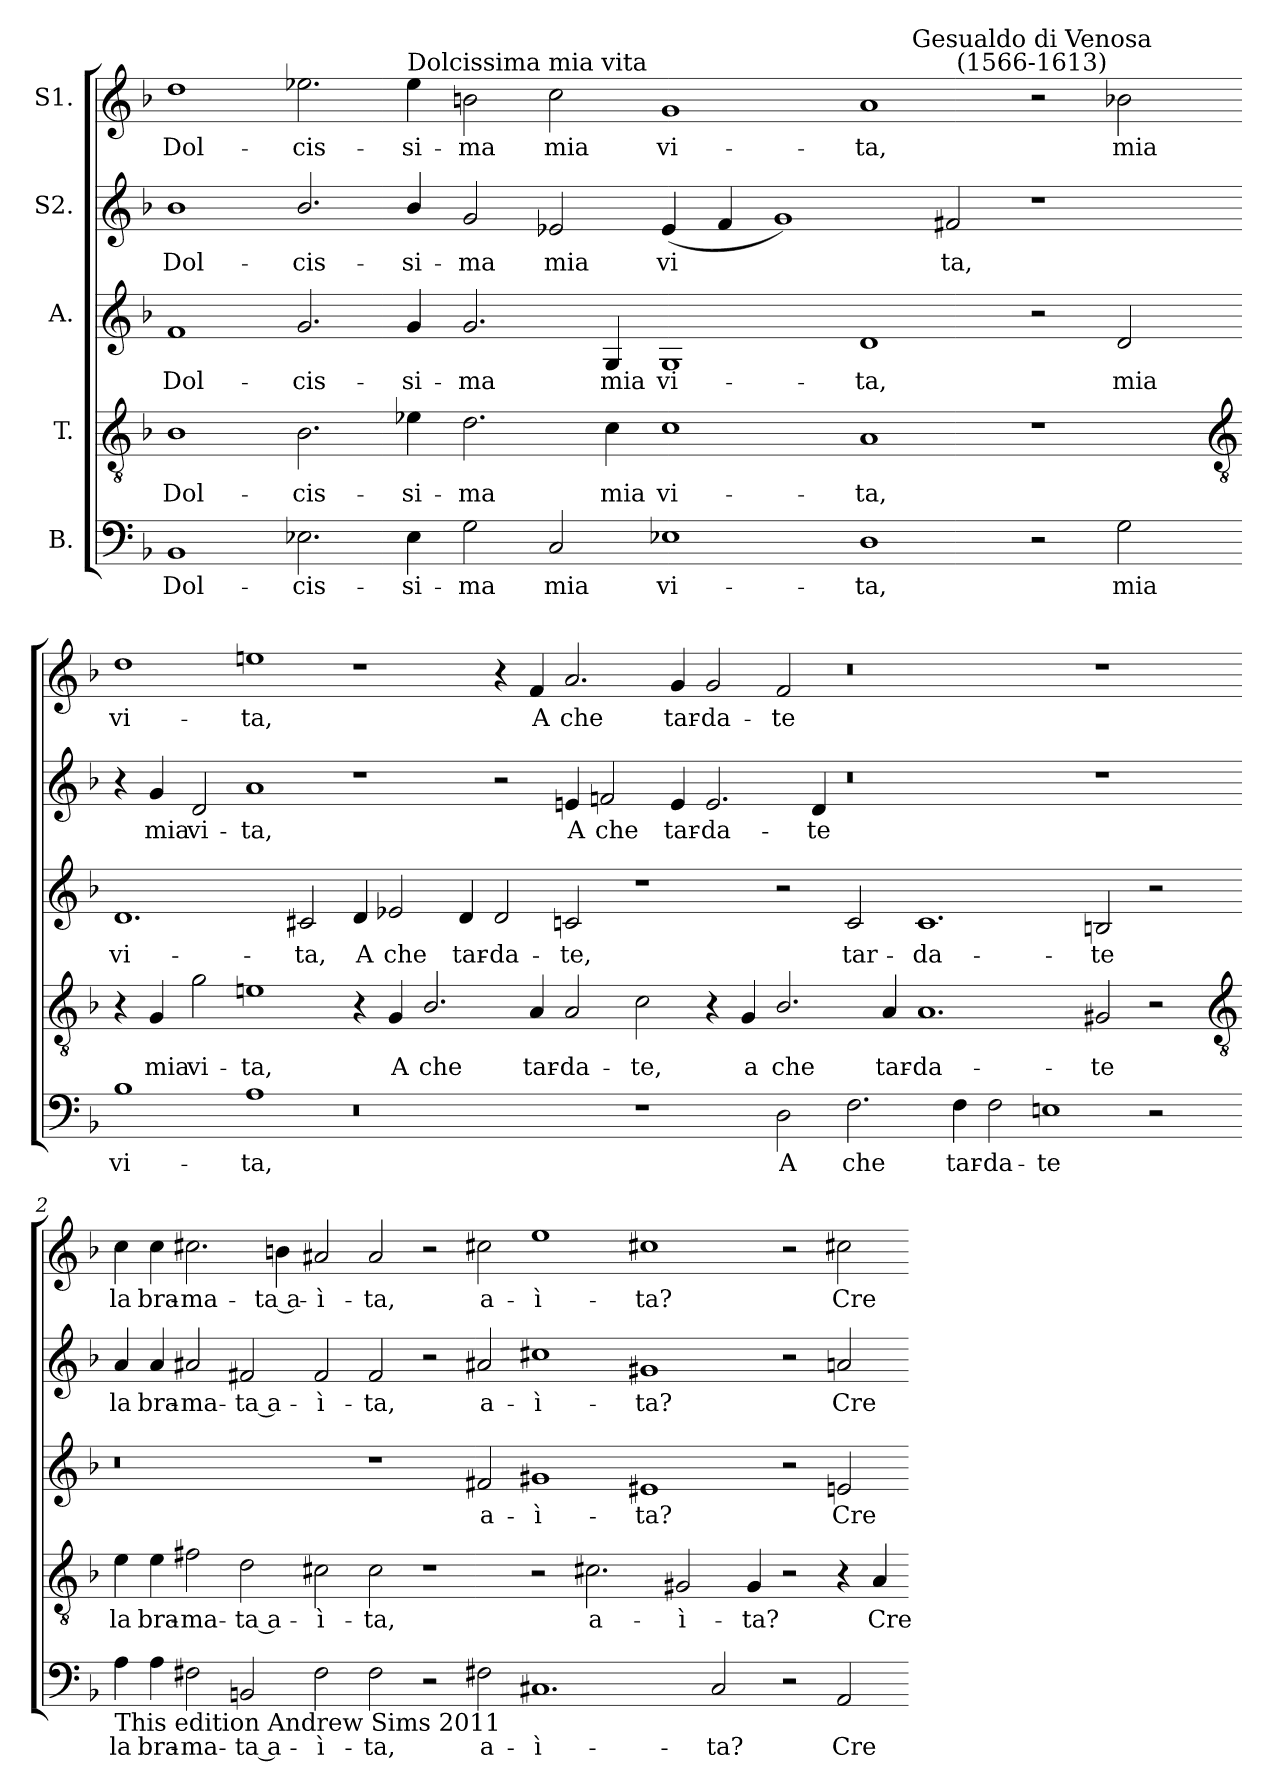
**kern	**text	**kern	**text	**kern	**text	**kern	**text	**kern	**text
*part5	*part5	*part4	*part4	*part3	*part3	*part2	*part2	*part1	*part1
*staff5	*staff5	*staff4	*staff4	*staff3	*staff3	*staff2	*staff2	*staff1	*staff1
*I"B.	*	*I"T.	*	*I"A.	*	*I"S2.	*	*I"S1.	*
*clefF4	*	*clefGv2	*	*clefG2	*	*clefG2	*	*clefG2	*
*k[b-]	*	*k[b-]	*	*k[b-]	*	*k[b-]	*	*k[b-]	*
*F:	*	*F:	*	*F:	*	*F:	*	*F:	*
=	=	=	=	=	=	=	=	=	=
!	!LO:LY:b	!	!LO:LY:b	!	!LO:LY:b	!	!LO:LY:b	!	!LO:LY:b
1BB-	Dol-	1B-	Dol-	1f	Dol-	1b-	Dol-	1dd	Dol-
!	!LO:LY:b	!	!LO:LY:b	!	!LO:LY:b	!	!LO:LY:b	!	!LO:LY:b
2.E-X	-cis-	2.B-	-cis-	2.g	-cis-	2.b-/	-cis-	2.ee-X	-cis-
!	!	!	!	!	!	!	!	!LO:TX:a:t=Dolcissima mia vita	!
!	!LO:LY:b	!	!LO:LY:b	!	!LO:LY:b	!	!LO:LY:b	!	!LO:LY:b
4E-	-si-	4e-X	-si-	4g	-si-	4b-/	-si-	4ee-	-si-
!	!LO:LY:b	!	!LO:LY:b	!	!LO:LY:b	!	!LO:LY:b	!	!LO:LY:b
2G	-ma	2.d	-ma	2.g	-ma	2g	-ma	2bn	-ma
!	!LO:LY:b	!	!	!	!	!	!LO:LY:b	!	!LO:LY:b
2C	mia	.	.	.	.	2e-X	mia	2cc	mia
!	!	!	!LO:LY:b	!	!LO:LY:b	!	!	!	!
.	.	4c	mia	4G	mia	.	.	.	.
!	!LO:LY:b	!	!LO:LY:b	!	!LO:LY:b	!	!LO:LY:b	!	!LO:LY:b
1E-X	vi-	1c	vi-	1G	vi-	(<4e-	vi	1g	vi-
.	.	.	.	.	.	4f	.	.	.
.	.	.	.	.	.	1g)	.	.	.
!	!LO:LY:b	!	!LO:LY:b	!	!LO:LY:b	!	!	!	!LO:LY:b
1D	-ta,	1A	-ta,	1d	-ta,	.	.	1a	-ta,
!	!	!	!	!	!	!	!LO:LY:b	!	!
.	.	.	.	.	.	2f#X	ta,	.	.
!	!	!	!	!	!	!	!	!LO:TX:a:cj:t=Gesualdo di Venosa\n(1566-1613)	!
2r	.	1r	.	2r	.	1r	.	2r	.
!	!LO:LY:b	!	!	!	!LO:LY:b	!	!	!	!LO:LY:b
2G	mia	.	.	2d	mia	.	.	2b-X	mia
!!LO:LB:g=z
=1-	=1-	=1-	=1-	=1-	=1-	=1-	=1-	=1-	=1-
*	*	*clefGv2	*	*	*	*	*	*	*
!	!LO:LY:b	!	!	!	!LO:LY:b	!	!	!	!LO:LY:b
1B-	vi-	4r	.	1.d	vi-	4r	.	1dd	vi-
!	!	!	!LO:LY:b	!	!	!	!LO:LY:b	!	!
.	.	4G	mia	.	.	4g	mia	.	.
!	!	!	!LO:LY:b	!	!	!	!LO:LY:b	!	!
.	.	2g	vi-	.	.	2d	vi-	.	.
!	!LO:LY:b	!	!LO:LY:b	!	!	!	!LO:LY:b	!	!LO:LY:b
1A	-ta,	1e	-ta,	.	.	1a	-ta,	1ee	-ta,
!	!	!	!	!	!LO:LY:b	!	!	!	!
.	.	.	.	2c#X	-ta,	.	.	.	.
!	!	!	!	!	!LO:LY:b	!	!	!	!
0r	.	4r	.	4d	A	1r	.	1r	.
!	!	!	!LO:LY:b	!	!LO:LY:b	!	!	!	!
.	.	4G	A	2e-X	che	.	.	.	.
!	!	!	!LO:LY:b	!	!	!	!	!	!
.	.	2.B-/	che	.	.	.	.	.	.
!	!	!	!	!	!LO:LY:b	!	!	!	!
.	.	.	.	4d	tar-	.	.	.	.
!	!	!	!	!	!LO:LY:b	!	!	!	!
.	.	.	.	2d	-da-	2r	.	4r	.
!	!	!	!LO:LY:b	!	!	!	!	!	!LO:LY:b
.	.	4A	tar-	.	.	.	.	4f	A
!	!	!	!LO:LY:b	!	!LO:LY:b	!	!LO:LY:b	!	!LO:LY:b
.	.	2A	-da-	2cn	-te,	4e	A	2.a	che
!	!	!	!	!	!	!	!LO:LY:b	!	!
.	.	.	.	.	.	2f	che	.	.
!	!	!	!LO:LY:b	!	!	!	!	!	!
1r	.	2c	-te,	1r	.	.	.	.	.
!	!	!	!	!	!	!	!LO:LY:b	!	!LO:LY:b
.	.	.	.	.	.	4e	tar-	4g	tar-
!	!	!	!	!	!	!	!LO:LY:b	!	!LO:LY:b
.	.	4r	.	.	.	2.e	-da-	2g	-da-
!	!	!	!LO:LY:b	!	!	!	!	!	!
.	.	4G	a	.	.	.	.	.	.
!	!LO:LY:b	!	!LO:LY:b	!	!	!	!	!	!LO:LY:b
2D	A	2.B-/	che	2r	.	.	.	2f	-te
!	!	!	!	!	!	!	!LO:LY:b	!	!
.	.	.	.	.	.	4d	-te	.	.
!	!LO:LY:b	!	!	!	!LO:LY:b	!	!	!	!
2.F	che	.	.	2c	tar-	0r	.	0r	.
!	!	!	!LO:LY:b	!	!	!	!	!	!
.	.	4A	tar-	.	.	.	.	.	.
!	!	!	!LO:LY:b	!	!LO:LY:b	!	!	!	!
.	.	1.A	-da-	1.c	-da-	.	.	.	.
!	!LO:LY:b	!	!	!	!	!	!	!	!
4F	tar-	.	.	.	.	.	.	.	.
!	!LO:LY:b	!	!	!	!	!	!	!	!
2F	-da-	.	.	.	.	.	.	.	.
!	!LO:LY:b	!	!	!	!	!	!	!	!
1E	-te	.	.	.	.	.	.	.	.
!	!	!	!LO:LY:b	!	!LO:LY:b	!	!	!	!
.	.	2G#X	-te	2Bn	-te	1r	.	1r	.
2r	.	2r	.	2r	.	.	.	.	.
!!LO:LB:g=z
=2-	=2-	=2-	=2-	=2-	=2-	=2-	=2-	=2-	=2-
*	*	*clefGv2	*	*	*	*	*	*	*
!LO:TX:b:t=This edition  Andrew Sims 2011	!	!	!	!	!	!	!	!	!
!	!LO:LY:b	!	!LO:LY:b	!	!	!	!LO:LY:b	!	!LO:LY:b
4A	la	4e	la	0r	.	4a	la	4cc	la
!	!LO:LY:b	!	!LO:LY:b	!	!	!	!LO:LY:b	!	!LO:LY:b
4A	bra-	4e	bra-	.	.	4a	bra-	4cc	bra-
!	!LO:LY:b	!	!LO:LY:b	!	!	!	!LO:LY:b	!	!LO:LY:b
2F#X	-ma-	2f#X	-ma-	.	.	2a#X	-ma-	2.cc#X	-ma-
!	!LO:LY:b	!	!LO:LY:b	!	!	!	!LO:LY:b	!	!
2BBn	-ta a-	2d	-ta a-	.	.	2f#X	-ta a-	.	.
!	!	!	!	!	!	!	!	!	!LO:LY:b
.	.	.	.	.	.	.	.	4bn	-ta a-
!	!LO:LY:b	!	!LO:LY:b	!	!	!	!LO:LY:b	!	!LO:LY:b
2F#	-ì-	2c#X	-ì-	.	.	2f#	-ì-	2a#X	-ì-
!	!LO:LY:b	!	!LO:LY:b	!	!	!	!LO:LY:b	!	!LO:LY:b
2F#	-ta,	2c#	-ta,	1r	.	2f#	-ta,	2a#	-ta,
2r	.	1r	.	.	.	2r	.	2r	.
!	!LO:LY:b	!	!	!	!LO:LY:b	!	!LO:LY:b	!	!LO:LY:b
2F#X	a-	.	.	2f#X	a-	2a#X	a-	2cc#X	a-
!	!LO:LY:b	!	!	!	!LO:LY:b	!	!LO:LY:b	!	!LO:LY:b
1.C#X	-ì-	2r	.	1g#X	-ì-	1cc#X	-ì-	1ee	-ì-
!	!	!	!LO:LY:b	!	!	!	!	!	!
.	.	2.c#X	a-	.	.	.	.	.	.
!	!	!	!	!	!LO:LY:b	!	!LO:LY:b	!	!LO:LY:b
.	.	.	.	1e#X	-ta?	1g#X	-ta?	1cc#X	-ta?
!	!	!	!LO:LY:b	!	!	!	!	!	!
.	.	2G#X	-ì-	.	.	.	.	.	.
!	!LO:LY:b	!	!	!	!	!	!	!	!
2C#	-ta?	.	.	.	.	.	.	.	.
!	!	!	!LO:LY:b	!	!	!	!	!	!
.	.	4G#	-ta?	.	.	.	.	.	.
2r	.	2r	.	2r	.	2r	.	2r	.
!	!LO:LY:b	!	!	!	!LO:LY:b	!	!LO:LY:b	!	!LO:LY:b
2AA	Cre-	4r	.	2en	Cre-	2an	Cre-	2cc#X	Cre-
!	!	!	!LO:LY:b	!	!	!	!	!	!
.	.	4A	Cre-	.	.	.	.	.	.
=-	=-	=-	=-	=-	=-	=-	=-	=-	=-
*-	*-	*-	*-	*-	*-	*-	*-	*-	*-
